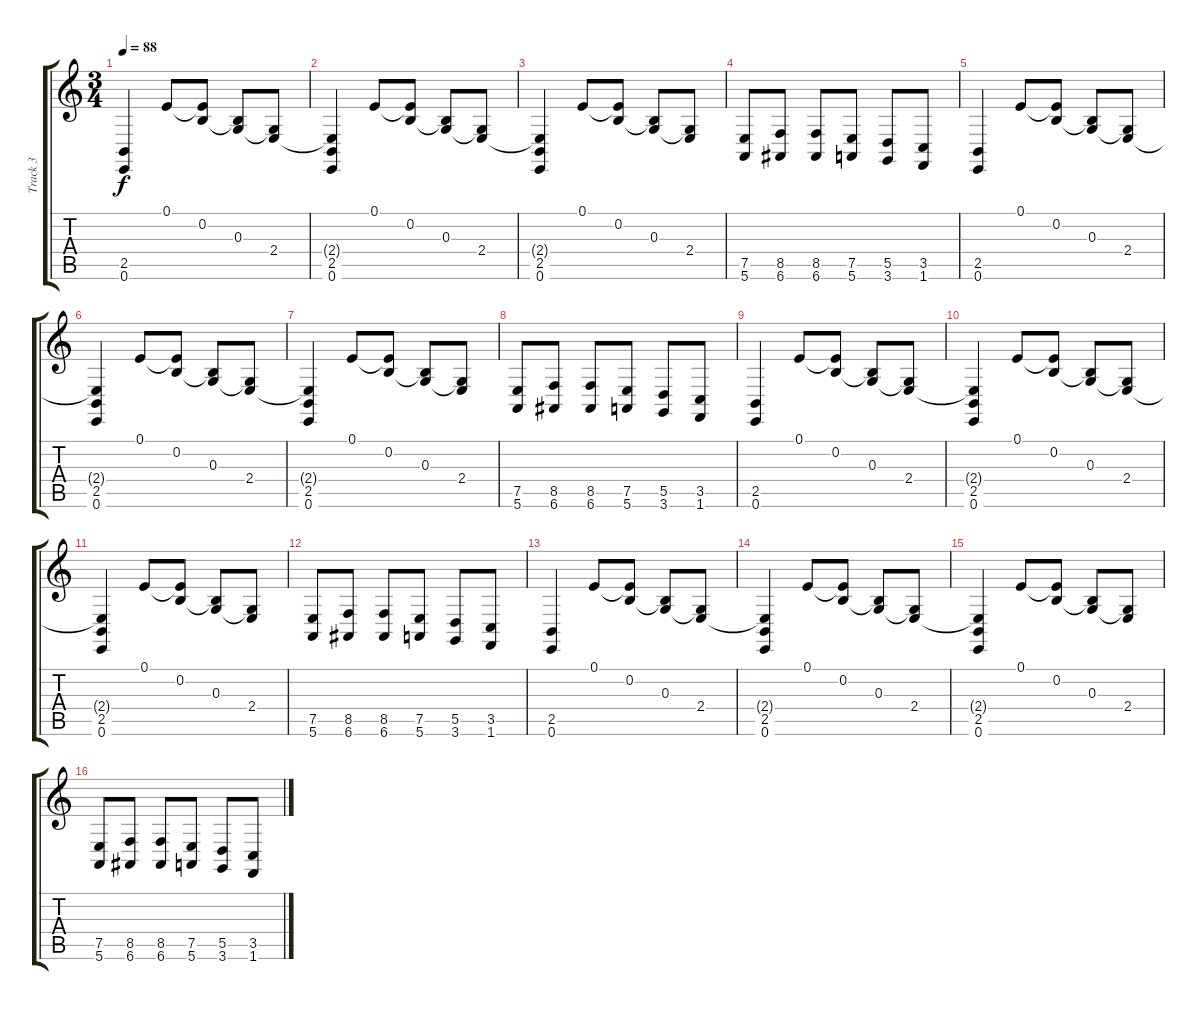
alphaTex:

\track ("Track 3" "Track 3") {instrument lead5charang}
\staff {score tabs}
\tuning (E4 B3 G3 D3 A2 E2) {hide}
\ts (3 4)
\tempo 88
\clef g2
\ks c
(2.5 0.6).4{dy f instrument lead5charang} 0.1.8 (0.1{t} 0.2).8 (0.2{t} 0.3).8 (0.3{t} 2.4).8 |
(2.4{t} 2.5 0.6).4 0.1.8 (0.1{t} 0.2).8 (0.2{t} 0.3).8 (0.3{t} 2.4).8 |
(2.4{t} 2.5 0.6).4 0.1.8 (0.1{t} 0.2).8 (0.2{t} 0.3).8 (0.3{t} 2.4).8 |
(7.5 5.6).8 (8.5 6.6).8 (8.5 6.6).8 (7.5 5.6).8 (5.5 3.6).8 (3.5 1.6).8 |
(2.5 0.6).4 0.1.8 (0.1{t} 0.2).8 (0.2{t} 0.3).8 (0.3{t} 2.4).8 |
(2.4{t} 2.5 0.6).4 0.1.8 (0.1{t} 0.2).8 (0.2{t} 0.3).8 (0.3{t} 2.4).8 |
(2.4{t} 2.5 0.6).4 0.1.8 (0.1{t} 0.2).8 (0.2{t} 0.3).8 (0.3{t} 2.4).8 |
(7.5 5.6).8 (8.5 6.6).8 (8.5 6.6).8 (7.5 5.6).8 (5.5 3.6).8 (3.5 1.6).8 |
(2.5 0.6).4 0.1.8 (0.1{t} 0.2).8 (0.2{t} 0.3).8 (0.3{t} 2.4).8 |
(2.4{t} 2.5 0.6).4 0.1.8 (0.1{t} 0.2).8 (0.2{t} 0.3).8 (0.3{t} 2.4).8 |
(2.4{t} 2.5 0.6).4 0.1.8 (0.1{t} 0.2).8 (0.2{t} 0.3).8 (0.3{t} 2.4).8 |
(7.5 5.6).8 (8.5 6.6).8 (8.5 6.6).8 (7.5 5.6).8 (5.5 3.6).8 (3.5 1.6).8 |
(2.5 0.6).4 0.1.8 (0.1{t} 0.2).8 (0.2{t} 0.3).8 (0.3{t} 2.4).8 |
(2.4{t} 2.5 0.6).4 0.1.8 (0.1{t} 0.2).8 (0.2{t} 0.3).8 (0.3{t} 2.4).8 |
(2.4{t} 2.5 0.6).4 0.1.8 (0.1{t} 0.2).8 (0.2{t} 0.3).8 (0.3{t} 2.4).8 |
(7.5 5.6).8 (8.5 6.6).8 (8.5 6.6).8 (7.5 5.6).8 (5.5 3.6).8 (3.5 1.6).8
